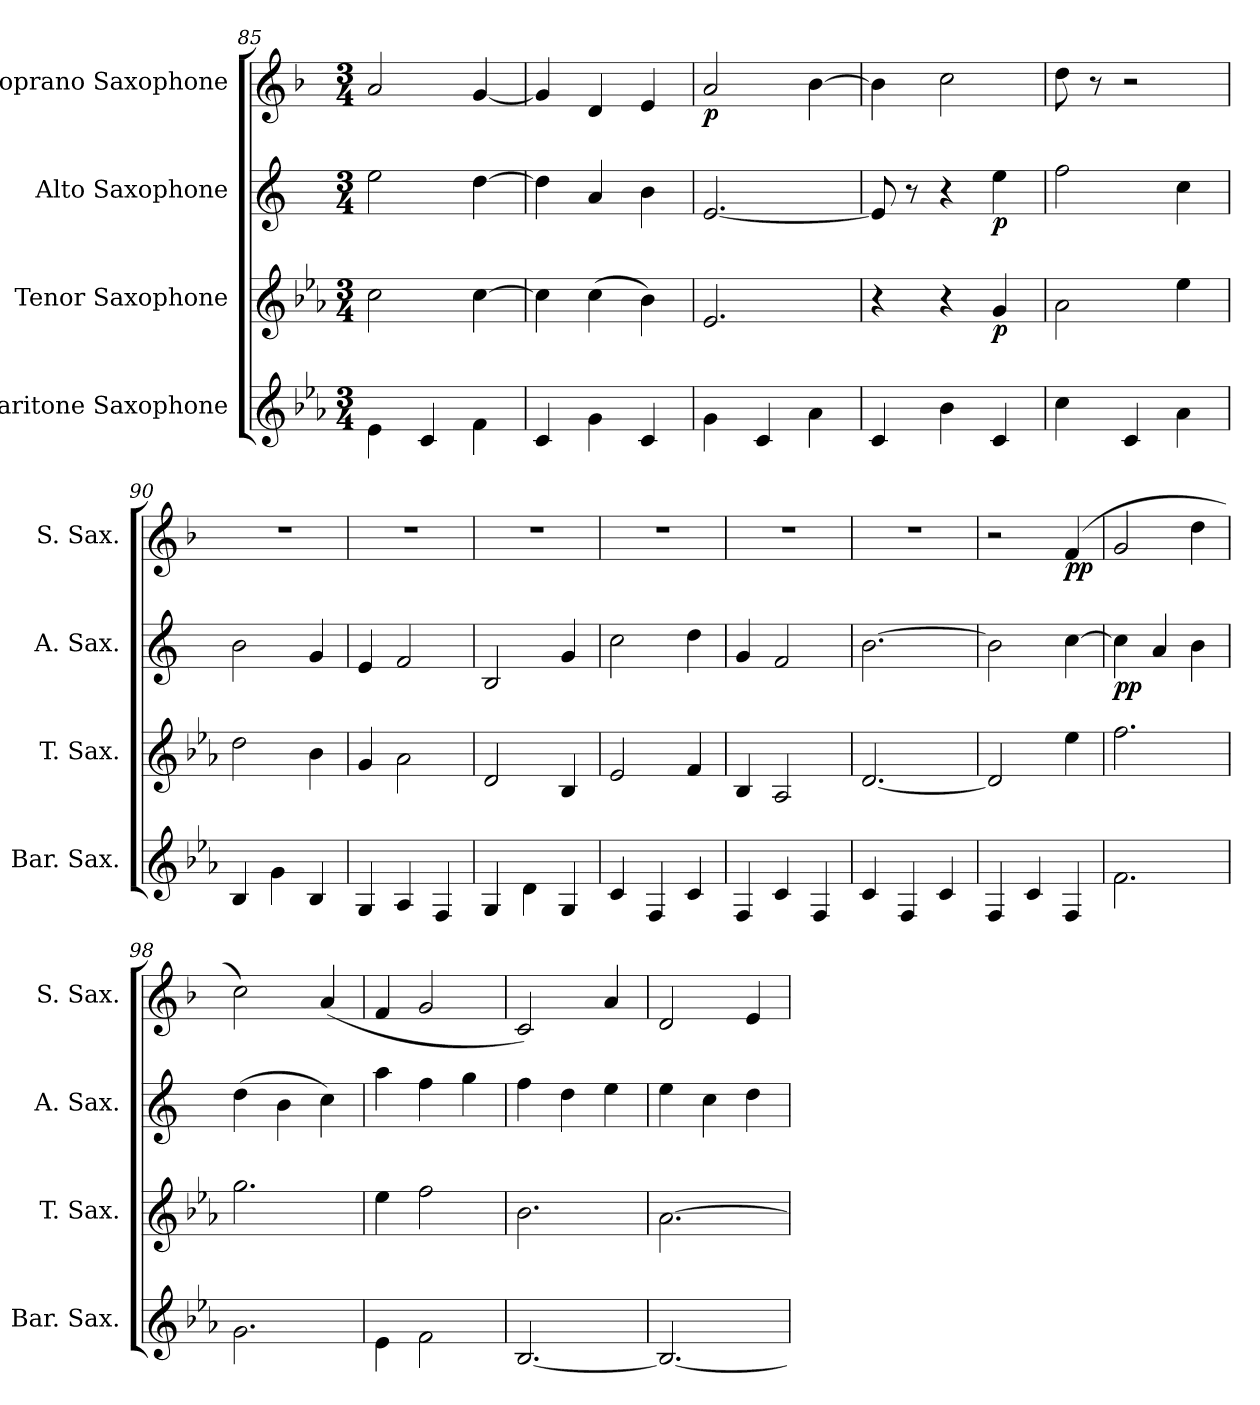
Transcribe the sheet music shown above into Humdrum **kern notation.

**kern	**kern	**dynam	**kern	**dynam	**kern	**dynam
*part4	*part3	*part3	*part2	*part2	*part1	*part1
*staff4	*staff3	*staff3	*staff2	*staff2	*staff1	*staff1
*I"Baritone Saxophone	*I"Tenor Saxophone	*	*I"Alto Saxophone	*	*I"Soprano Saxophone	*
*I'Bar. Sax.	*I'T. Sax.	*	*I'A. Sax.	*	*I'S. Sax.	*
*clefG2	*clefG2	*	*clefG2	*	*clefG2	*
*ITrd12c21	*ITrd8c14	*	*ITrd5c9	*	*ITrd1c2	*
*k[b-e-a-]	*k[b-e-a-]	*	*k[b-e-a-]	*	*k[b-e-a-]	*
*M3/4	*M3/4	*	*M3/4	*	*M3/4	*
=85	=85	=85	=85	=85	=85	=85
4E-\	2c\	.	2g\	.	2g/	.
4C/	.	.	.	.	.	.
4F\	[4c\	.	[4f\	.	[4f/	.
=86	=86	=86	=86	=86	=86	=86
4C/	4c\]	.	4f\]	.	4f/]	.
4G\	(4c\	.	4c/	.	4c/	.
4C/	4B-\)	.	4d\	.	4d/	.
=87	=87	=87	=87	=87	=87	=87
!	!	!	!	!	!	!LO:DY:b
4G\	2.E-/	.	[2.G/	.	2g/	p
4C/	.	.	.	.	.	.
4A-\	.	.	.	.	[4a-\	.
=88	=88	=88	=88	=88	=88	=88
4C/	4r	.	8G/]	.	4a-\]	.
.	.	.	8r	.	.	.
4B-\	4r	.	4r	.	2b-\	.
!	!	!LO:DY:b	!	!LO:DY:b	!	!
4C/	4G/	p	4g\	p	.	.
=89	=89	=89	=89	=89	=89	=89
4c\	2A-\	.	2a-\	.	8cc\	.
.	.	.	.	.	8r	.
4C/	.	.	.	.	2r	.
4A-\	4e-\	.	4e-\	.	.	.
=90	=90	=90	=90	=90	=90	=90
4BB-/	2d\	.	2d\	.	2.r	.
4G\	.	.	.	.	.	.
4BB-/	4B-\	.	4B-/	.	.	.
=91	=91	=91	=91	=91	=91	=91
4GG/	4G/	.	4G/	.	2.r	.
4AA-/	2A-\	.	2A-/	.	.	.
4FF/	.	.	.	.	.	.
=92	=92	=92	=92	=92	=92	=92
4GG/	2D/	.	2D/	.	2.r	.
4D\	.	.	.	.	.	.
4GG/	4BB-/	.	4B-/	.	.	.
=93	=93	=93	=93	=93	=93	=93
4C/	2E-/	.	2e-\	.	2.r	.
4FF/	.	.	.	.	.	.
4C/	4F/	.	4f\	.	.	.
=94	=94	=94	=94	=94	=94	=94
4FF/	4BB-/	.	4B-/	.	2.r	.
4C/	2AA-/	.	2A-/	.	.	.
4FF/	.	.	.	.	.	.
!!LO:PB:g=z
=95	=95	=95	=95	=95	=95	=95
4C/	[2.D/	.	[2.d\	.	2.r	.
4FF/	.	.	.	.	.	.
4C/	.	.	.	.	.	.
=96	=96	=96	=96	=96	=96	=96
4FF/	2D/]	.	2d\]	.	2r	.
4C/	.	.	.	.	.	.
!	!	!	!	!	!	!LO:DY:b
!	!	!	!	!	!	!LO:DY:n=1:b
4FF/	4e-\	.	[4e-\	.	(4e-/	p p
=97	=97	=97	=97	=97	=97	=97
!	!	!	!	!LO:DY:b	!	!
2.F\	2.f\	.	4e-\]	pp	2f/	.
.	.	.	4c/	.	.	.
.	.	.	4d\	.	4cc\	.
=98	=98	=98	=98	=98	=98	=98
2.G\	2.g\	.	(4f\	.	2b-\)	.
.	.	.	4d\	.	.	.
.	.	.	4e-\)	.	(4g/	.
=99	=99	=99	=99	=99	=99	=99
4E-\	4e-\	.	4cc\	.	4e-/	.
2F\	2f\	.	4a-\	.	2f/	.
.	.	.	4b-\	.	.	.
=100	=100	=100	=100	=100	=100	=100
[2.BB-/	2.B-\	.	4a-\	.	2B-/)	.
.	.	.	4f\	.	.	.
.	.	.	4g\	.	4g/	.
=101	=101	=101	=101	=101	=101	=101
2.BB-/_	[2.A-\	.	4g\	.	2c/	.
.	.	.	4e-\	.	.	.
.	.	.	4f\	.	4d/	.
=	=	=	=	=	=	=
*-	*-	*-	*-	*-	*-	*-
